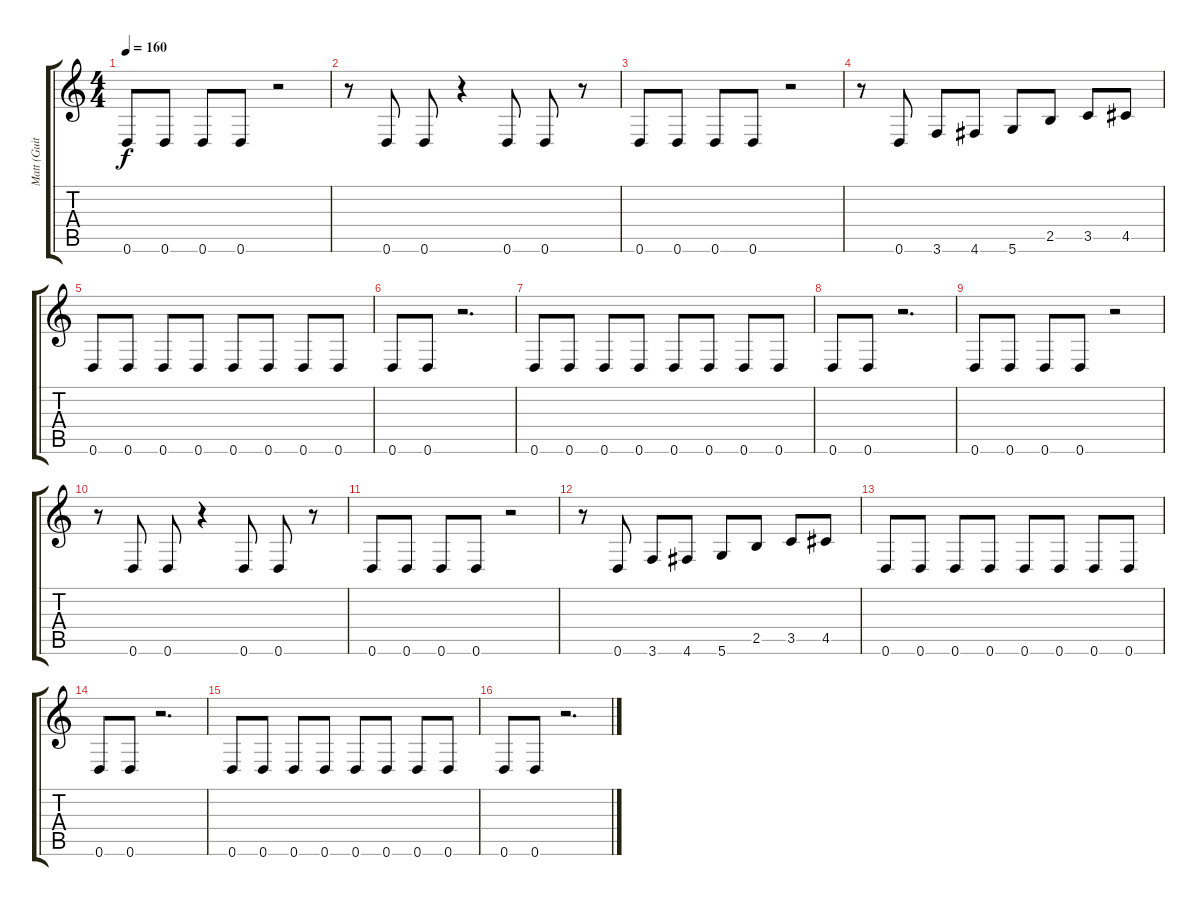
\track ("Matt (Guitar)" "Matt (Guit") {instrument distortionguitar}
\staff {score tabs}
\tuning (E4 B3 G3 D3 A2 D2) {hide}
\ts (4 4)
\tempo 160
\clef g2
\ks c
0.6.8{dy f} 0.6.8 0.6.8 0.6.8 r.2 |
r.8 0.6.8 0.6.8 r.4 0.6.8 0.6.8 r.8 |
0.6.8 0.6.8 0.6.8 0.6.8 r.2 |
r.8 0.6.8 3.6.8 4.6.8 5.6.8 2.5.8 3.5.8 4.5.8 |
0.6.8 0.6.8 0.6.8 0.6.8 0.6.8 0.6.8 0.6.8 0.6.8 |
0.6.8 0.6.8 r.2{d} |
0.6.8 0.6.8 0.6.8 0.6.8 0.6.8 0.6.8 0.6.8 0.6.8 |
0.6.8 0.6.8 r.2{d} |
0.6.8 0.6.8 0.6.8 0.6.8 r.2 |
r.8 0.6.8 0.6.8 r.4 0.6.8 0.6.8 r.8 |
0.6.8 0.6.8 0.6.8 0.6.8 r.2 |
r.8 0.6.8 3.6.8 4.6.8 5.6.8 2.5.8 3.5.8 4.5.8 |
0.6.8 0.6.8 0.6.8 0.6.8 0.6.8 0.6.8 0.6.8 0.6.8 |
0.6.8 0.6.8 r.2{d} |
0.6.8 0.6.8 0.6.8 0.6.8 0.6.8 0.6.8 0.6.8 0.6.8 |
0.6.8 0.6.8 r.2{d}
